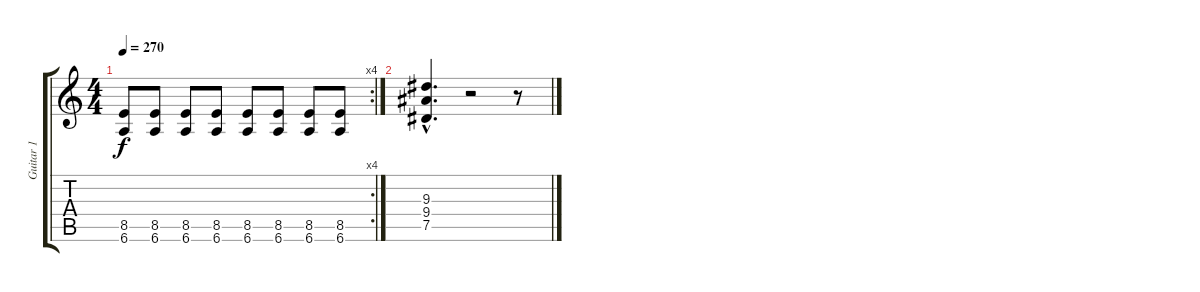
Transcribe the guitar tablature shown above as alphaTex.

\track ("Guitar 1" "Guitar 1") {instrument distortionguitar}
\staff {score tabs}
\tuning (Eb4 Bb3 Gb3 Db3 Ab2 Eb2) {hide}
\rc 4
\ts (4 4)
\tempo 270
\clef g2
\ks c
(8.5 6.6).8{dy f} (8.5 6.6).8 (8.5 6.6).8 (8.5 6.6).8 (8.5 6.6).8 (8.5 6.6).8 (8.5 6.6).8 (8.5 6.6).8 |
(9.3{hac} 9.4{hac} 7.5{hac}).4{d} r.2 r.8
